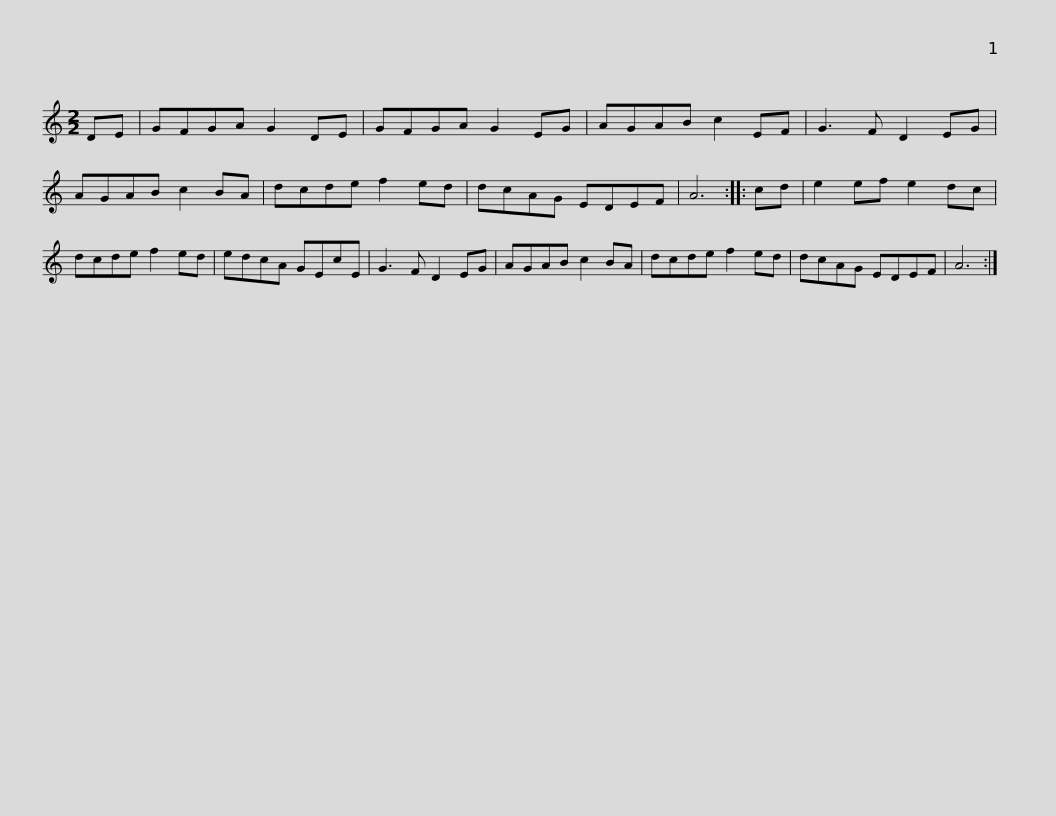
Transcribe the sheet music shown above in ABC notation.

X:1
L:1/8
M:2/2
I:linebreak $
K:C
V:1 treble
V:1
 DE | GFGA G2 DE | GFGA G2 EG | AGAB c2 EF | G3 F D2 EG | %5
 AGAB c2 BA | dcde f2 ed |$ dcAG EDEF | A6 :: cd | %10
 e2 ef e2 dc | dcde f2 ed | edcA GEcE | G3 F D2 EG |$ AGAB c2 BA | %15
 dcde f2 ed | dcAG EDEF | A6 :| %18
